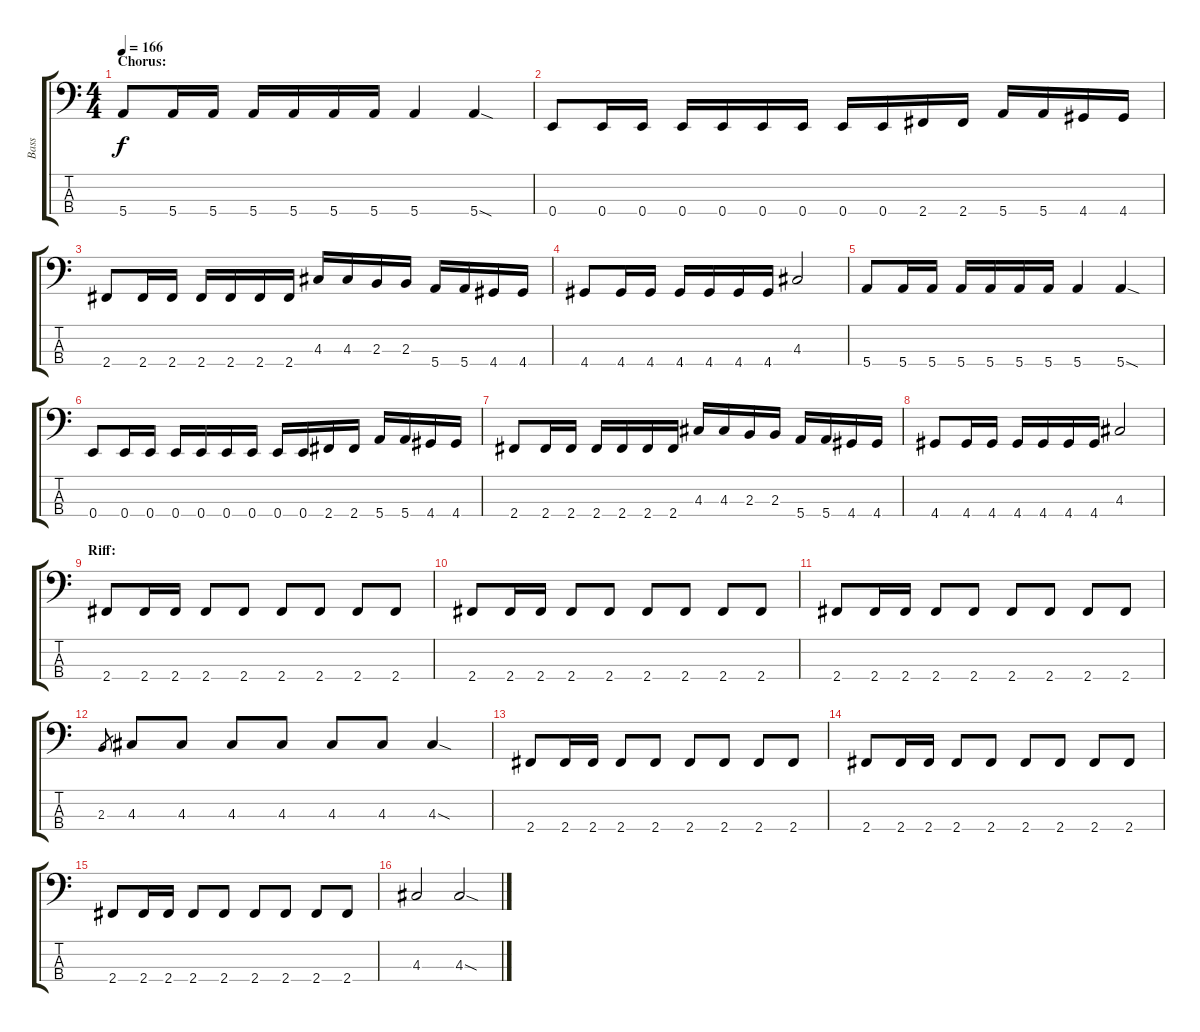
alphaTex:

\track ("Bass" "Bass") {instrument electricbasspick}
\staff {score tabs}
\tuning (G2 D2 A1 E1) {hide}
\ts (4 4)
\section ("" "Chorus:")
\tempo 166
\clef f4
\ks c
5.4.8{dy f} 5.4.16 5.4.16 5.4.16 5.4.16 5.4.16 5.4.16 5.4.4 5.4{sod}.4 |
0.4.8 0.4.16 0.4.16 0.4.16 0.4.16 0.4.16 0.4.16 0.4.16 0.4.16 2.4.16 2.4.16 5.4.16 5.4.16 4.4.16 4.4.16 |
2.4.8 2.4.16 2.4.16 2.4.16 2.4.16 2.4.16 2.4.16 4.3.16 4.3.16 2.3.16 2.3.16 5.4.16 5.4.16 4.4.16 4.4.16 |
4.4.8 4.4.16 4.4.16 4.4.16 4.4.16 4.4.16 4.4.16 4.3.2 |
5.4.8 5.4.16 5.4.16 5.4.16 5.4.16 5.4.16 5.4.16 5.4.4 5.4{sod}.4 |
0.4.8 0.4.16 0.4.16 0.4.16 0.4.16 0.4.16 0.4.16 0.4.16 0.4.16 2.4.16 2.4.16 5.4.16 5.4.16 4.4.16 4.4.16 |
2.4.8 2.4.16 2.4.16 2.4.16 2.4.16 2.4.16 2.4.16 4.3.16 4.3.16 2.3.16 2.3.16 5.4.16 5.4.16 4.4.16 4.4.16 |
4.4.8 4.4.16 4.4.16 4.4.16 4.4.16 4.4.16 4.4.16 4.3.2 |
\section ("" "Riff:")
2.4.8 2.4.16 2.4.16 2.4.8 2.4.8 2.4.8 2.4.8 2.4.8 2.4.8 |
2.4.8 2.4.16 2.4.16 2.4.8 2.4.8 2.4.8 2.4.8 2.4.8 2.4.8 |
2.4.8 2.4.16 2.4.16 2.4.8 2.4.8 2.4.8 2.4.8 2.4.8 2.4.8 |
2.3.8{gr} 4.3.8 4.3.8 4.3.8 4.3.8 4.3.8 4.3.8 4.3{sod}.4 |
2.4.8 2.4.16 2.4.16 2.4.8 2.4.8 2.4.8 2.4.8 2.4.8 2.4.8 |
2.4.8 2.4.16 2.4.16 2.4.8 2.4.8 2.4.8 2.4.8 2.4.8 2.4.8 |
2.4.8 2.4.16 2.4.16 2.4.8 2.4.8 2.4.8 2.4.8 2.4.8 2.4.8 |
4.3.2 4.3{sod}.2
